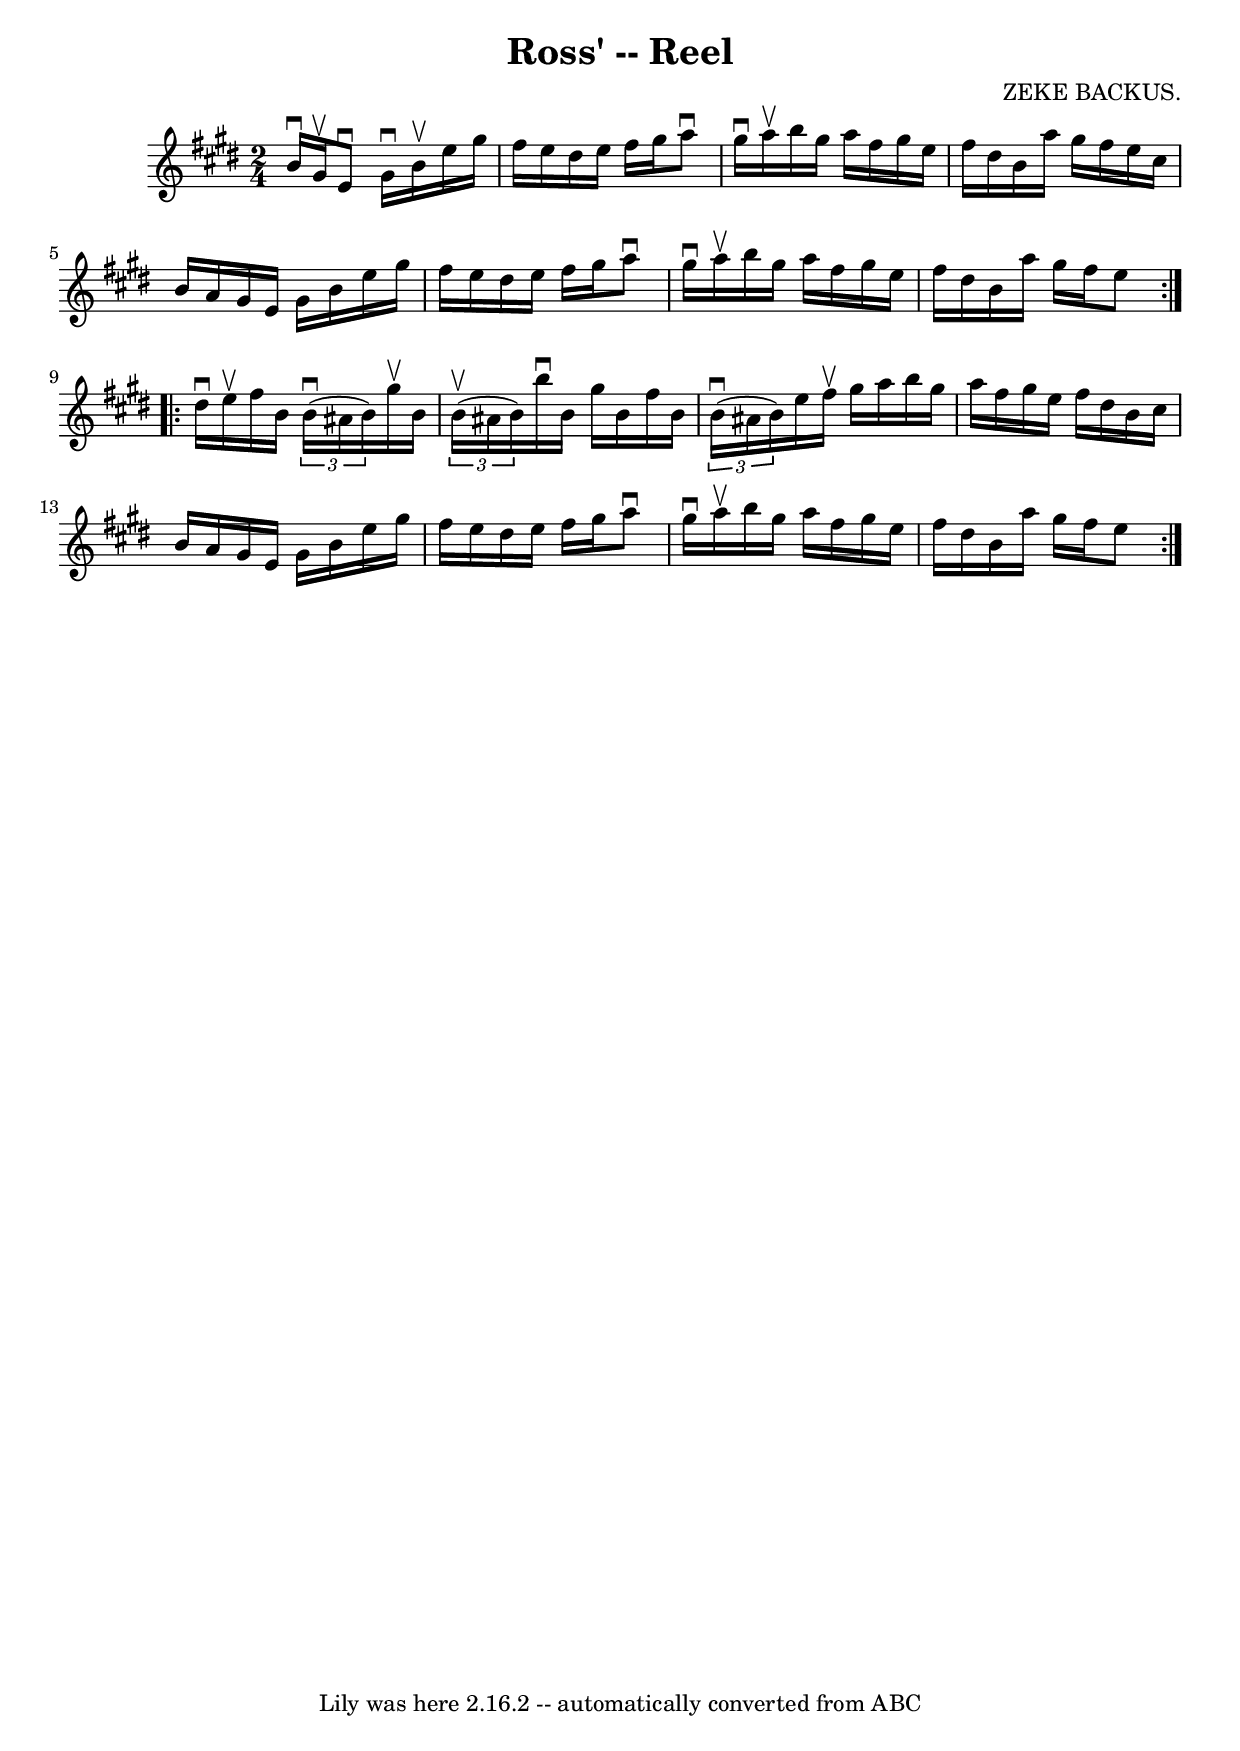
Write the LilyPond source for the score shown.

\version "2.16.2"
\include "Mammoth.ily"
\header {
  %% book = "Ryan's Mammoth Collection"
 composer = "ZEKE BACKUS."
 crossRefNumber = "1"
 footnotes = "\\\\317"
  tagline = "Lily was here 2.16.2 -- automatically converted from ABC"
  title = "Ross' -- Reel"

}
voicedefault =  {



  \repeat volta 2 {

    \time 2/4 
    \key e \major b'16^\downbow gs'16^\upbow  |
 e'8^\downbow gs'16^\downbow b'16^\upbow e''16 gs''16 fs''16 e''16     |
 ds''16 e''16 fs''16 gs''16 a''8^\downbow gs''16^\downbow a''16^\upbow    |
 b''16 gs''16 a''16 fs''16 gs''16 e''16 fs''16 ds''16     |
 b'16 a''16 gs''16 fs''16 e''16 cs''16 b'16 a'16     |
 gs'16 e'16 gs'16 b'16 e''16 gs''16 fs''16 e''16     |
    
 ds''16 e''16 fs''16 gs''16 a''8^\downbow gs''16^\downbow a''16^\upbow    |
 b''16 gs''16 a''16 fs''16 gs''16 e''16 fs''16 ds''16     |
 b'16 a''16 gs''16 fs''16   
 e''8  
  }     
  \repeat volta 2 { ds''16^\downbow e''16^\upbow  |
    
 fs''16 b'16    \times 2/3 { b'16^\downbow(as'16 b'16) 
			       }   
 gs''16^\upbow b'16    \times 2/3 { b'16^\upbow(as'16 b'16)  				      }     |
 b''16^\downbow b'16 gs''16 b'16 fs''16 b'16    
    \times 2/3 { b'16^\downbow(as'16 b'16)  	       }    |
 e''16 fs''16^\upbow gs''16 a''16 b''16 gs''16 a''16 fs''16      |
 gs''16 e''16 fs''16 ds''16 b'16 cs''16 b'16 a'16     |
 gs'16 e'16 gs'16 b'16 e''16 gs''16 fs''16 e''16     |
 ds''16 e''16 fs''16 gs''16 a''8^\downbow gs''16^\downbow a''16^\upbow   |
 b''16 gs''16 a''16 fs''16 gs''16 e''16 fs''16 ds''16     |
 b'16   
 a''16 gs''16 fs''16 e''8  
  }   

}

\score{
  <<

    \context Staff="default"
    {
      \voicedefault 
      
    }

  >>
  \layout {
    
  }
  \midi {
  }

}
